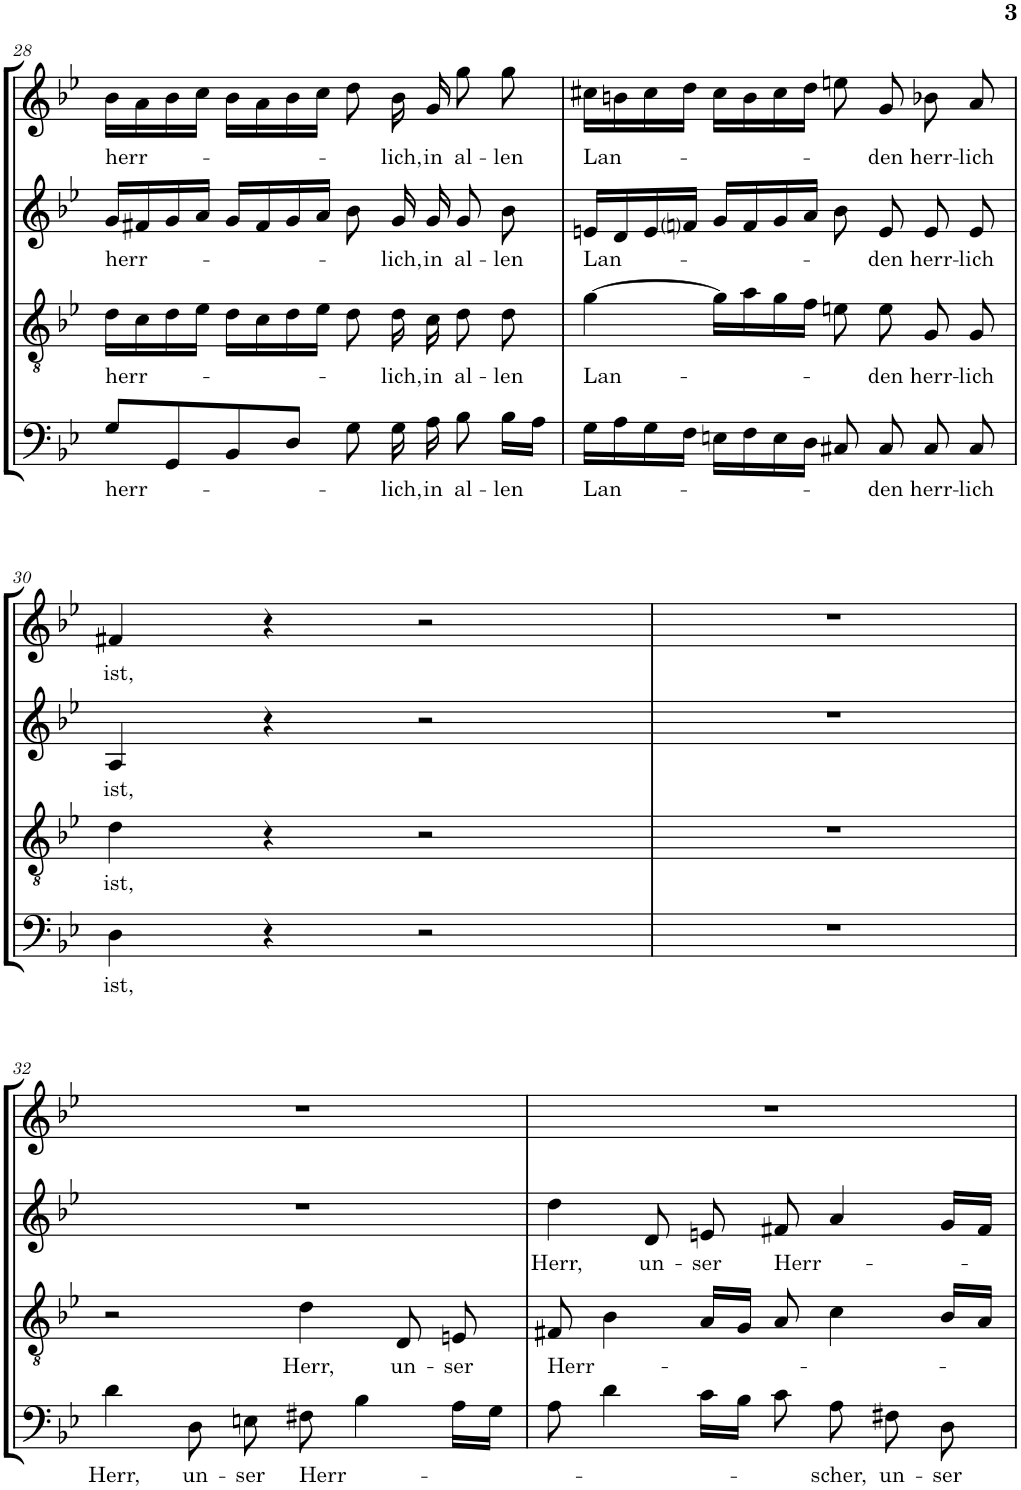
**kern	**text	**kern	**text	**kern	**text	**kern	**text
*part4	*part4	*part3	*part3	*part2	*part2	*part1	*part1
*staff4	*staff4	*staff3	*staff3	*staff2	*staff2	*staff1	*staff1
*I"B.	*	*I"T.	*	*I"A.	*	*I"S.	*
!!LO:PB:g=z
*clefF4	*	*clefGv2	*	*clefG2	*	*clefG2	*
*k[b-e-]	*	*k[b-e-]	*	*k[b-e-]	*	*k[b-e-]	*
*B-:	*	*B-:	*	*B-:	*	*B-:	*
*M4/4	*	*M4/4	*	*M4/4	*	*M4/4	*
=28	=28	=28	=28	=28	=28	=28	=28
!	!LO:LY:b	!	!LO:LY:b	!	!LO:LY:b	!	!LO:LY:b
8G/L	herr-	16d\LL	herr-	16g/LL	herr-	16b-\LL	herr-
.	.	16c\	.	16f#X/	.	16a\	.
8GG/	.	16d\	.	16g/	.	16b-\	.
.	.	16e-\JJ	.	16a/JJ	.	16cc\JJ	.
8BB-/	.	16d\LL	.	16g/LL	.	16b-\LL	.
.	.	16c\	.	16f#/	.	16a\	.
8D/J	.	16d\	.	16g/	.	16b-\	.
.	.	16e-\JJ	.	16a/JJ	.	16cc\JJ	.
8G\	.	8d\	.	8b-\	.	8dd\	.
!	!LO:LY:b	!	!LO:LY:b	!	!LO:LY:b	!	!LO:LY:b
16G\	-lich,	16d\	-lich,	16g/	-lich,	16b-\	-lich,
!	!LO:LY:b	!	!LO:LY:b	!	!LO:LY:b	!	!LO:LY:b
16A\	in	16c\	in	16g/	in	16g/	in
!	!LO:LY:b	!	!LO:LY:b	!	!LO:LY:b	!	!LO:LY:b
8B-\	al-	8d\	al-	8g/	al-	8gg\	al-
!	!LO:LY:b	!	!LO:LY:b	!	!LO:LY:b	!	!LO:LY:b
16B-\LL	-len	8d\	-len	8b-\	-len	8gg\	-len
16A\JJ	.	.	.	.	.	.	.
=29	=29	=29	=29	=29	=29	=29	=29
!	!LO:LY:b	!	!LO:LY:b	!	!LO:LY:b	!	!LO:LY:b
16G\LL	Lan-	[4g\	Lan-	16en/LL	Lan-	16cc#X\LL	Lan-
16A\	.	.	.	16d/	.	16bn\	.
16G\	.	.	.	16e/	.	16cc#\	.
16F\JJ	.	.	.	16fni/JJ	.	16dd\JJ	.
16En\LL	.	16g\LL]	.	16g/LL	.	16cc#\LL	.
16F\	.	16a\	.	16f/	.	16b\	.
16E\	.	16g\	.	16g/	.	16cc#\	.
16D\JJ	.	16f\JJ	.	16a/JJ	.	16dd\JJ	.
8C#X/	.	8en\	.	8b-\	.	8een\	.
!	!LO:LY:b	!	!LO:LY:b	!	!LO:LY:b	!	!LO:LY:b
8C#/	-den	8e\	-den	8e/	-den	8g/	-den
!	!LO:LY:b	!	!LO:LY:b	!	!LO:LY:b	!	!LO:LY:b
8C#/	herr-	8G/	herr-	8e/	herr-	8b-X\	herr-
!	!LO:LY:b	!	!LO:LY:b	!	!LO:LY:b	!	!LO:LY:b
8C#/	-lich	8G/	-lich	8e/	-lich	8a/	-lich
!!LO:LB:g=z
=30	=30	=30	=30	=30	=30	=30	=30
!	!LO:LY:b	!	!LO:LY:b	!	!LO:LY:b	!	!LO:LY:b
4D\	ist,	4d\	ist,	4A/	ist,	4f#X/	ist,
4r	.	4r	.	4r	.	4r	.
2r	.	2r	.	2r	.	2r	.
=31	=31	=31	=31	=31	=31	=31	=31
1r	.	1r	.	1r	.	1r	.
!!LO:LB:g=z
=32	=32	=32	=32	=32	=32	=32	=32
!	!LO:LY:b	!	!	!	!	!	!
4d\	Herr,	2r	.	1r	.	1r	.
!	!LO:LY:b	!	!	!	!	!	!
8D\	un-	.	.	.	.	.	.
!	!LO:LY:b	!	!	!	!	!	!
8En\	-ser	.	.	.	.	.	.
!	!LO:LY:b	!	!LO:LY:b	!	!	!	!
8F#X\	Herr-	4d\	Herr,	.	.	.	.
4B-\	.	.	.	.	.	.	.
!	!	!	!LO:LY:b	!	!	!	!
.	.	8D/	un-	.	.	.	.
!	!	!	!LO:LY:b	!	!	!	!
16A\LL	.	8En/	-ser	.	.	.	.
16G\JJ	.	.	.	.	.	.	.
=33	=33	=33	=33	=33	=33	=33	=33
!	!	!	!LO:LY:b	!	!LO:LY:b	!	!
8A\	.	8F#X/	Herr-	4dd\	Herr,	1r	.
4d\	.	4B-\	.	.	.	.	.
!	!	!	!	!	!LO:LY:b	!	!
.	.	.	.	8d/	un-	.	.
!	!	!	!	!	!LO:LY:b	!	!
16c\LL	.	16A/LL	.	8en/	-ser	.	.
16B-\JJ	.	16G/JJ	.	.	.	.	.
!	!	!	!	!	!LO:LY:b	!	!
8c\	.	8A/	.	8f#X/	Herr-	.	.
!	!LO:LY:b	!	!	!	!	!	!
8A\	-scher,	4c\	.	4a/	.	.	.
!	!LO:LY:b	!	!	!	!	!	!
8F#X\	un-	.	.	.	.	.	.
!	!LO:LY:b	!	!	!	!	!	!
8D\	-ser	16B-/LL	.	16g/LL	.	.	.
.	.	16A/JJ	.	16f#/JJ	.	.	.
=	=	=	=	=	=	=	=
*-	*-	*-	*-	*-	*-	*-	*-
